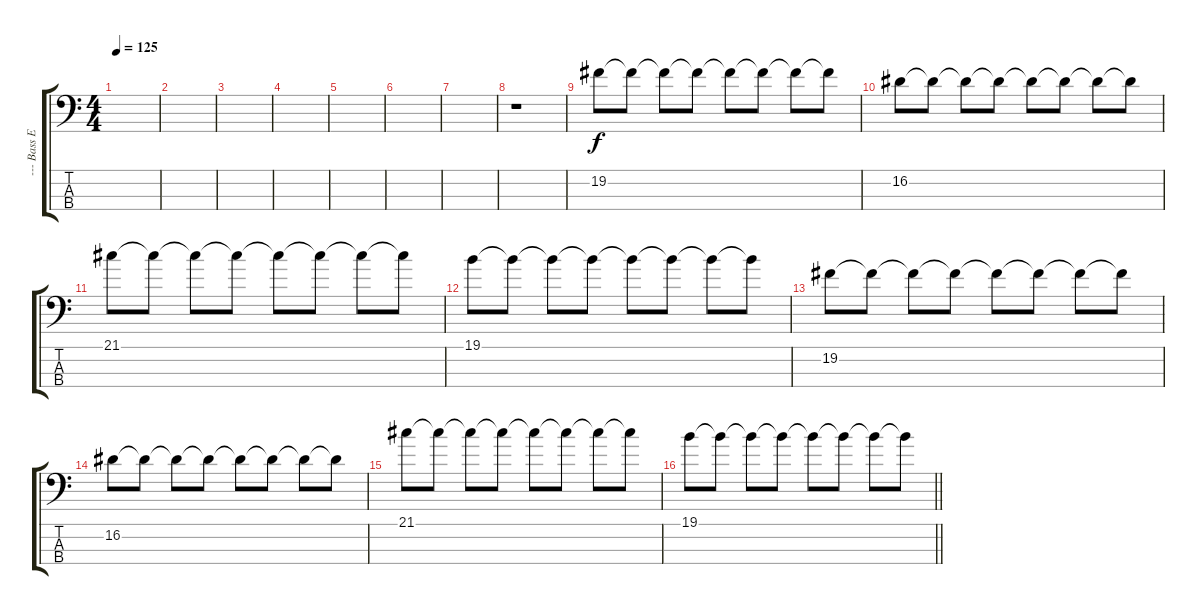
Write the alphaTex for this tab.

\track ("--- Bass Effects" "--- Bass E") {instrument slapbass1}
\staff {score tabs}
\tuning (E2 B1 Gb1 B0) {hide}
\ts (4 4)
\tempo 125
\clef f4
\ks c
|
|
|
|
|
|
|
r.1{volume 0} |
19.2.8{dy f volume 12} 19.2{t}.8 19.2{t}.8 19.2{t}.8 19.2{t}.8 19.2{t}.8 19.2{t}.8 19.2{t}.8{volume 0} |
16.2.8{volume 12} 16.2{t}.8 16.2{t}.8 16.2{t}.8 16.2{t}.8 16.2{t}.8 16.2{t}.8 16.2{t}.8{volume 0} |
21.1.8{volume 12} 21.1{t}.8 21.1{t}.8 21.1{t}.8 21.1{t}.8 21.1{t}.8 21.1{t}.8 21.1{t}.8{volume 0} |
19.1.8{volume 12} 19.1{t}.8 19.1{t}.8 19.1{t}.8 19.1{t}.8 19.1{t}.8 19.1{t}.8 19.1{t}.8{volume 0} |
19.2.8{volume 12} 19.2{t}.8 19.2{t}.8 19.2{t}.8 19.2{t}.8 19.2{t}.8 19.2{t}.8 19.2{t}.8{volume 0} |
16.2.8{volume 12} 16.2{t}.8 16.2{t}.8 16.2{t}.8 16.2{t}.8 16.2{t}.8 16.2{t}.8 16.2{t}.8{volume 0} |
21.1.8{volume 12} 21.1{t}.8 21.1{t}.8 21.1{t}.8 21.1{t}.8 21.1{t}.8 21.1{t}.8 21.1{t}.8{volume 0} |
\barLineRight lightlight
19.1.8{volume 12} 19.1{t}.8 19.1{t}.8 19.1{t}.8 19.1{t}.8 19.1{t}.8 19.1{t}.8 19.1{t}.8
